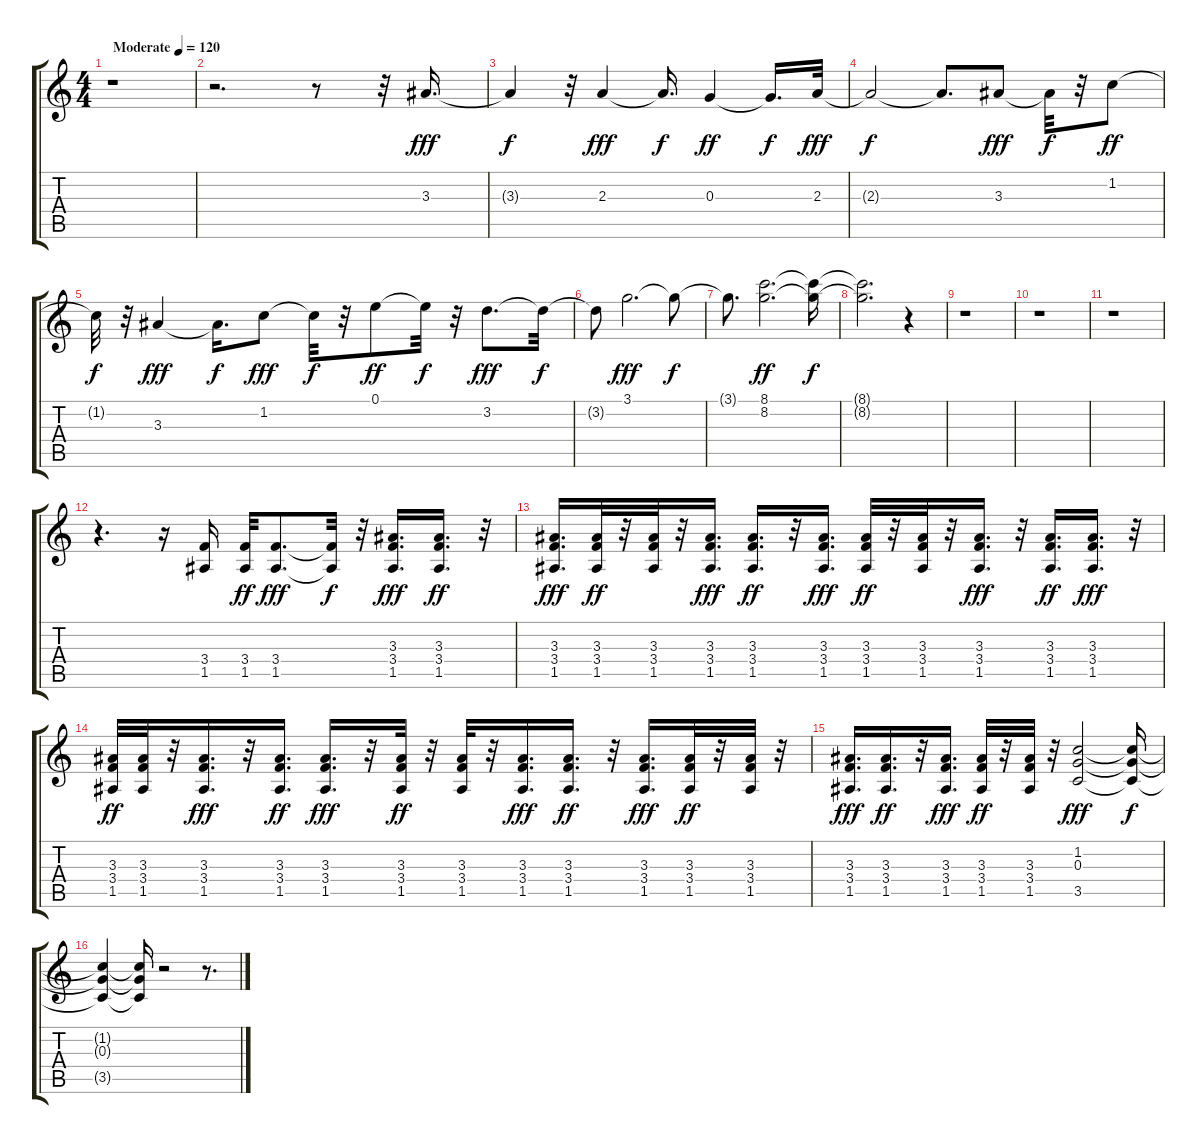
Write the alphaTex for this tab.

\track "" {instrument overdrivenguitar}
\staff {score tabs}
\tuning (E4 B3 G3 D3 A2 E2) {hide}
\ts (4 4)
\tempo (120 "Moderate")
\clef g2
\ks c
r.1{dy fff instrument overdrivenguitar} |
r.2{d} r.8 r.32 3.3.16{d volume 13} |
3.3{t}.4{dy f} r.32 2.3.4{dy fff} 2.3{t}.16{d dy f} 0.3.4{dy ff} 0.3{t}.16{d dy f} 2.3.32{dy fff} |
2.3{t}.2{dy f} 2.3{t}.8{d} 3.3.8{dy fff} 3.3{t}.32{dy f} r.32 1.2.8{dy ff} |
1.2{t}.32{dy f} r.32 3.3.4{dy fff} 3.3{t}.16{d dy f} 1.2.8{dy fff} 1.2{t}.32{dy f} r.32 0.1.8{dy ff} 0.1{t}.32{dy f} r.32 3.2.8{d dy fff} 3.2{t}.32{dy f} |
3.2{t}.8 3.1.2{d dy fff} 3.1{t}.8{dy f} |
3.1{t}.8{d} (8.1 8.2).2{d dy ff} (8.1{t} 8.2{t}).16{dy f} |
(8.1{t} 8.2{t}).2{d} r.4 |
r.1 |
r.1 |
r.1 |
r.4{d} r.16 (3.4 1.5).16{instrument distortionguitar} (3.4 1.5).32{dy ff} (3.4 1.5).8{d dy fff} (3.4{t} 1.5{t}).32{dy f} r.32 (3.3 3.4 1.5).16{d dy fff} (3.3 3.4 1.5).16{d dy ff} r.32 |
(3.3 3.4 1.5).16{d dy fff} (3.3 3.4 1.5).32{dy ff} r.32 (3.3 3.4 1.5).32 r.32 (3.3 3.4 1.5).16{d dy fff} (3.3 3.4 1.5).16{d dy ff} r.32 (3.3 3.4 1.5).16{d dy fff} (3.3 3.4 1.5).32{dy ff} r.32 (3.3 3.4 1.5).32 r.32 (3.3 3.4 1.5).16{d dy fff} r.32 (3.3 3.4 1.5).16{d dy ff} (3.3 3.4 1.5).16{d dy fff} r.32 |
(3.3 3.4 1.5).32{dy ff} (3.3 3.4 1.5).32 r.32 (3.3 3.4 1.5).16{d dy fff} r.32 (3.3 3.4 1.5).16{d dy ff} (3.3 3.4 1.5).16{d dy fff} r.32 (3.3 3.4 1.5).32{dy ff} r.32 (3.3 3.4 1.5).32 r.32 (3.3 3.4 1.5).16{d dy fff} (3.3 3.4 1.5).16{d dy ff} r.32 (3.3 3.4 1.5).16{d dy fff} (3.3 3.4 1.5).32{dy ff} r.32 (3.3 3.4 1.5).32 r.32 |
(3.3 3.4 1.5).16{d dy fff} (3.3 3.4 1.5).16{d dy ff} r.32 (3.3 3.4 1.5).16{d dy fff} (3.3 3.4 1.5).32{dy ff} r.32 (3.3 3.4 1.5).32 r.32 (1.2 0.3 3.5).2{dy fff} (1.2{t} 0.3{t} 3.5{t}).16{dy f} |
(1.2{t} 0.3{t} 3.5{t}).4 (1.2{t} 0.3{t} 3.5{t}).16 r.2 r.8{d}
